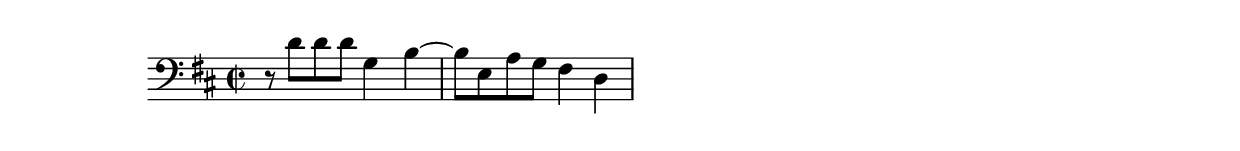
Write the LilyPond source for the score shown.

\score {
  \new Staff {
    \override Staff.StaffSymbol.line-thickness = #10
    \override Score.BarLine.thickness = #10
    
    \clef "bass"
    \key d \major
    \time 2/2
    
    r8 d' d' d' g4 b~ b8 e a g fis4 d
  }
}
